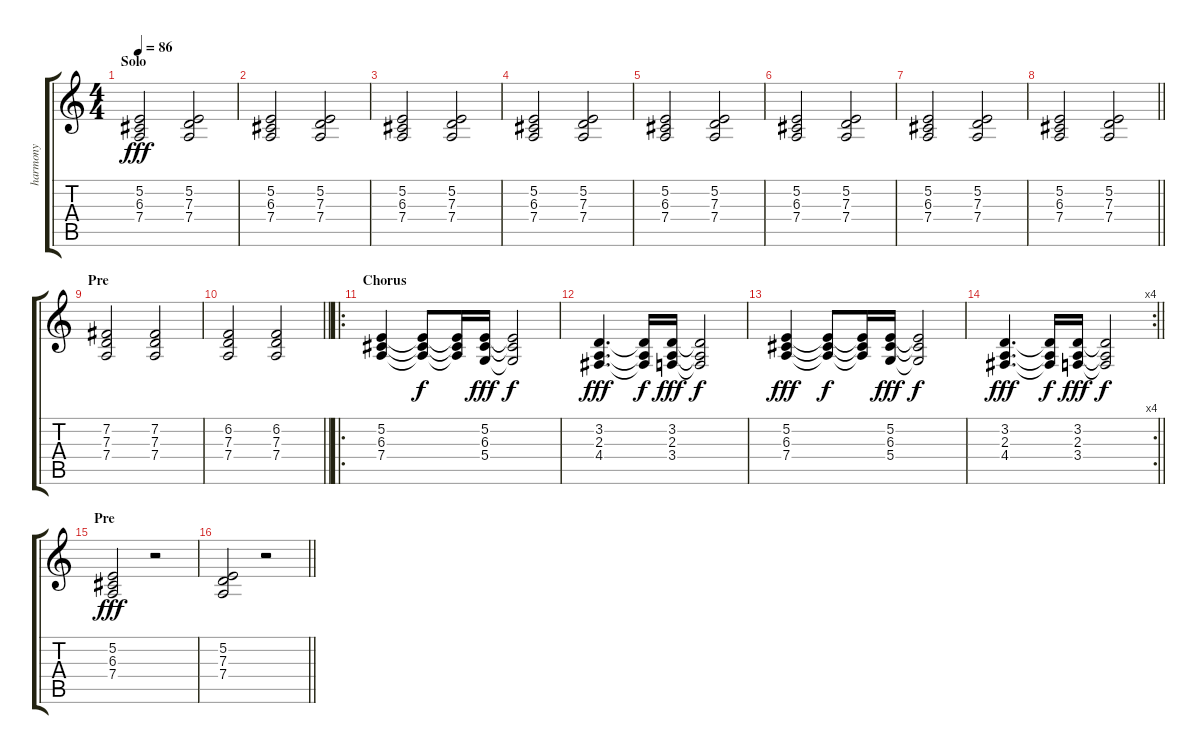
\track ("harmony" "harmony") {instrument choiraahs}
\staff {score tabs}
\tuning (E4 B3 G3 D3 A2 E2) {hide}
\ts (4 4)
\section ("" "Solo")
\tempo 86
\clef g2
\ks c
(5.2 6.3 7.4).2{dy fff} (5.2 7.3 7.4).2 |
(5.2 6.3 7.4).2 (5.2 7.3 7.4).2 |
(5.2 6.3 7.4).2 (5.2 7.3 7.4).2 |
(5.2 6.3 7.4).2 (5.2 7.3 7.4).2 |
(5.2 6.3 7.4).2 (5.2 7.3 7.4).2 |
(5.2 6.3 7.4).2 (5.2 7.3 7.4).2 |
(5.2 6.3 7.4).2 (5.2 7.3 7.4).2 |
\barLineRight lightlight
(5.2 6.3 7.4).2 (5.2 7.3 7.4).2 |
\section ("" "Pre")
(7.2 7.3 7.4).2 (7.2 7.3 7.4).2 |
\barLineRight lightlight
(6.2 7.3 7.4).2 (6.2 7.3 7.4).2 |
\ro
\section ("" "Chorus")
(5.2 6.3 7.4).4{volume 5} (5.2{t} 6.3{t} 7.4{t}).8{dy f} (5.2{t} 6.3{t} 7.4{t}).16 (5.2 6.3 5.4).16{dy fff} (5.2{t} 6.3{t} 5.4{t}).2{dy f} |
(3.2 2.3 4.4).4{d dy fff} (3.2{t} 2.3{t} 4.4{t}).16{dy f} (3.2 2.3 3.4).16{dy fff} (3.2{t} 2.3{t} 3.4{t}).2{dy f} |
(5.2 6.3 7.4).4{dy fff} (5.2{t} 6.3{t} 7.4{t}).8{dy f} (5.2{t} 6.3{t} 7.4{t}).16 (5.2 6.3 5.4).16{dy fff} (5.2{t} 6.3{t} 5.4{t}).2{dy f} |
\rc 4
\barLineRight lightlight
(3.2 2.3 4.4).4{d dy fff} (3.2{t} 2.3{t} 4.4{t}).16{dy f} (3.2 2.3 3.4).16{dy fff} (3.2{t} 2.3{t} 3.4{t}).2{dy f} |
\section ("" "Pre")
(5.2 6.3 7.4).2{dy fff volume 0} r.2{volume 5} |
\barLineRight lightlight
(5.2 7.3 7.4).2{volume 0} r.2{volume 5}
